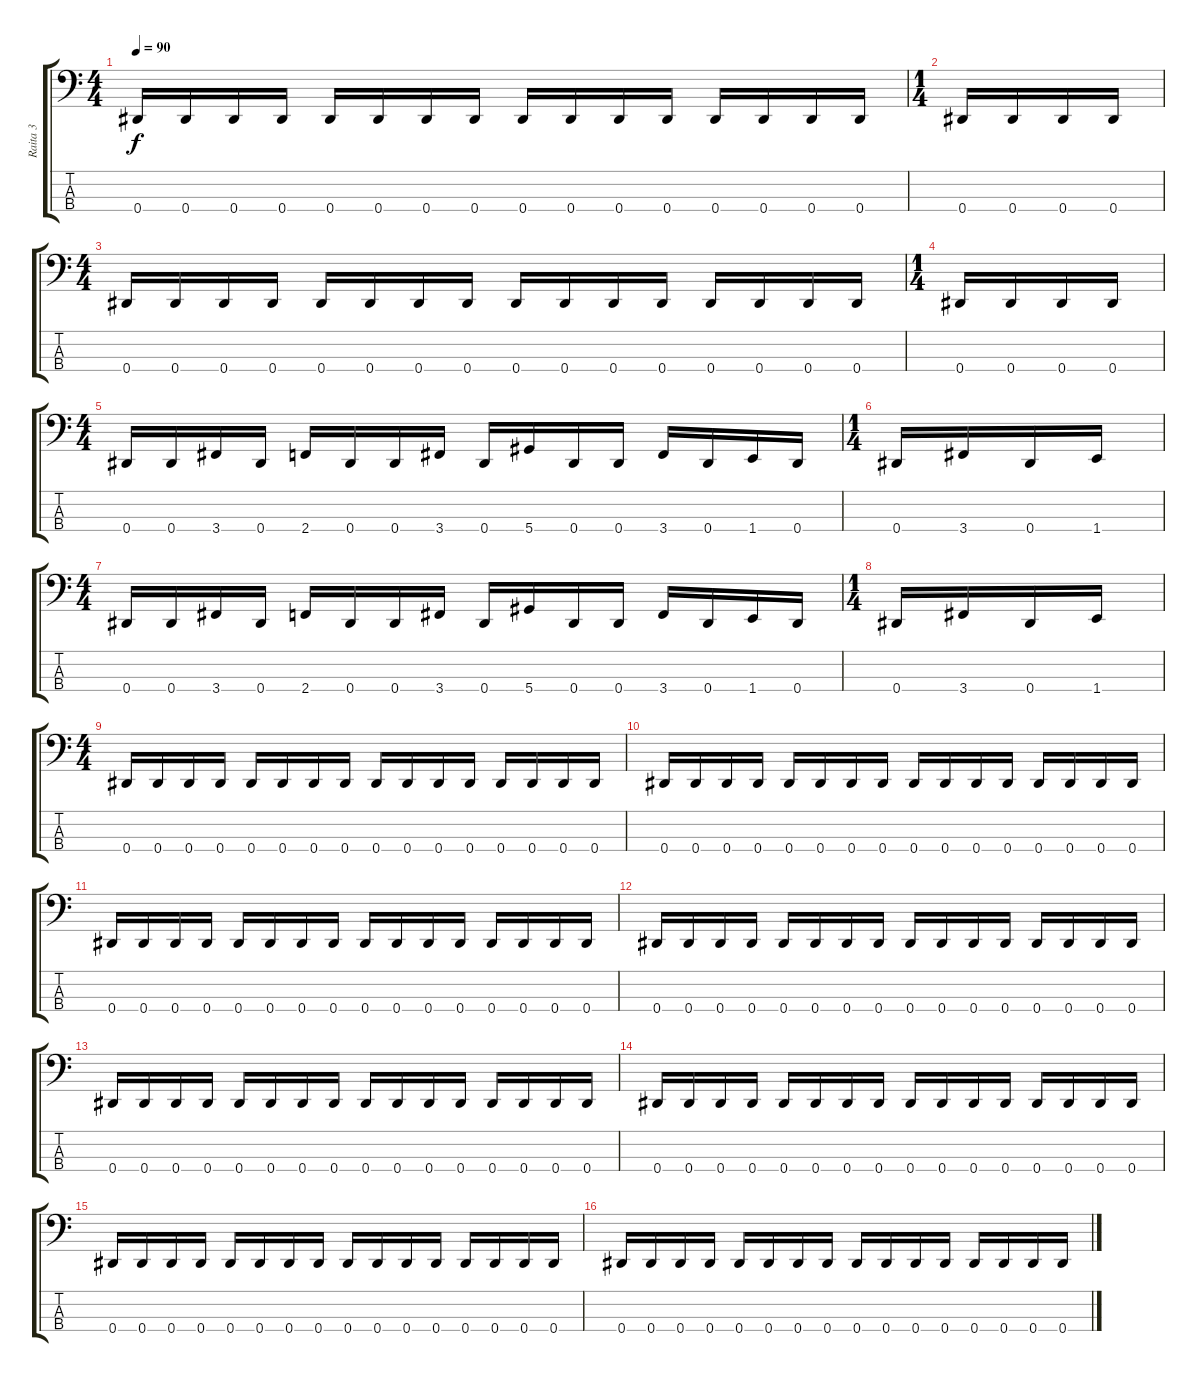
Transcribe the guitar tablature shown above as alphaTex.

\track ("Raita 3" "Raita 3") {instrument electricbasspick}
\staff {score tabs}
\tuning (Gb2 Db2 Ab1 Eb1) {hide}
\ts (4 4)
\tempo 90
\clef f4
\ks c
0.4.16{dy f} 0.4.16 0.4.16 0.4.16 0.4.16 0.4.16 0.4.16 0.4.16 0.4.16 0.4.16 0.4.16 0.4.16 0.4.16 0.4.16 0.4.16 0.4.16 |
\ts (1 4)
0.4.16 0.4.16 0.4.16 0.4.16 |
\ts (4 4)
0.4.16 0.4.16 0.4.16 0.4.16 0.4.16 0.4.16 0.4.16 0.4.16 0.4.16 0.4.16 0.4.16 0.4.16 0.4.16 0.4.16 0.4.16 0.4.16 |
\ts (1 4)
0.4.16 0.4.16 0.4.16 0.4.16 |
\ts (4 4)
0.4.16 0.4.16 3.4.16 0.4.16 2.4.16 0.4.16 0.4.16 3.4.16 0.4.16 5.4.16 0.4.16 0.4.16 3.4.16 0.4.16 1.4.16 0.4.16 |
\ts (1 4)
0.4.16 3.4.16 0.4.16 1.4.16 |
\ts (4 4)
0.4.16 0.4.16 3.4.16 0.4.16 2.4.16 0.4.16 0.4.16 3.4.16 0.4.16 5.4.16 0.4.16 0.4.16 3.4.16 0.4.16 1.4.16 0.4.16 |
\ts (1 4)
0.4.16 3.4.16 0.4.16 1.4.16 |
\ts (4 4)
0.4.16 0.4.16 0.4.16 0.4.16 0.4.16 0.4.16 0.4.16 0.4.16 0.4.16 0.4.16 0.4.16 0.4.16 0.4.16 0.4.16 0.4.16 0.4.16 |
0.4.16 0.4.16 0.4.16 0.4.16 0.4.16 0.4.16 0.4.16 0.4.16 0.4.16 0.4.16 0.4.16 0.4.16 0.4.16 0.4.16 0.4.16 0.4.16 |
0.4.16 0.4.16 0.4.16 0.4.16 0.4.16 0.4.16 0.4.16 0.4.16 0.4.16 0.4.16 0.4.16 0.4.16 0.4.16 0.4.16 0.4.16 0.4.16 |
0.4.16 0.4.16 0.4.16 0.4.16 0.4.16 0.4.16 0.4.16 0.4.16 0.4.16 0.4.16 0.4.16 0.4.16 0.4.16 0.4.16 0.4.16 0.4.16 |
0.4.16 0.4.16 0.4.16 0.4.16 0.4.16 0.4.16 0.4.16 0.4.16 0.4.16 0.4.16 0.4.16 0.4.16 0.4.16 0.4.16 0.4.16 0.4.16 |
0.4.16 0.4.16 0.4.16 0.4.16 0.4.16 0.4.16 0.4.16 0.4.16 0.4.16 0.4.16 0.4.16 0.4.16 0.4.16 0.4.16 0.4.16 0.4.16 |
0.4.16 0.4.16 0.4.16 0.4.16 0.4.16 0.4.16 0.4.16 0.4.16 0.4.16 0.4.16 0.4.16 0.4.16 0.4.16 0.4.16 0.4.16 0.4.16 |
0.4.16 0.4.16 0.4.16 0.4.16 0.4.16 0.4.16 0.4.16 0.4.16 0.4.16 0.4.16 0.4.16 0.4.16 0.4.16 0.4.16 0.4.16 0.4.16
